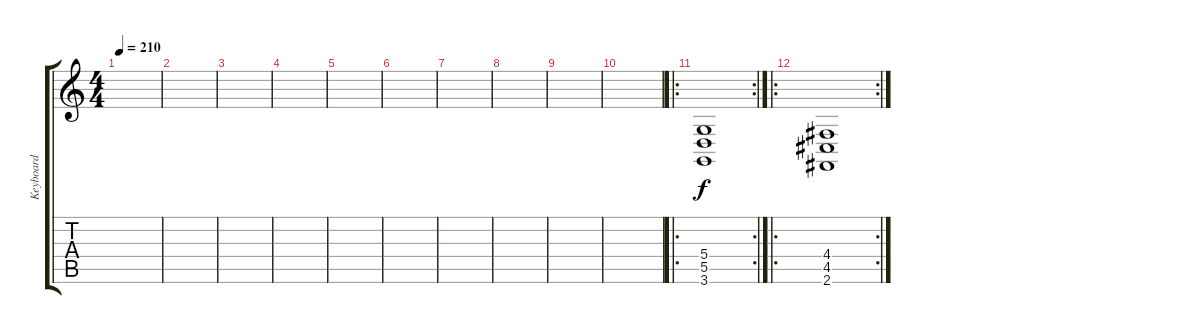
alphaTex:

\track ("Keyboard" "Keyboard") {instrument pad4choir}
\staff {score tabs}
\tuning (E4 B3 G3 D3 A2 E2) {hide}
\ts (4 4)
\tempo 210
\clef g2
\ks c
|
|
|
|
|
|
|
|
|
|
\ro
\rc 2
(5.4 5.5 3.6).1 |
\ro
\rc 2
(4.4 4.5 2.6).1
